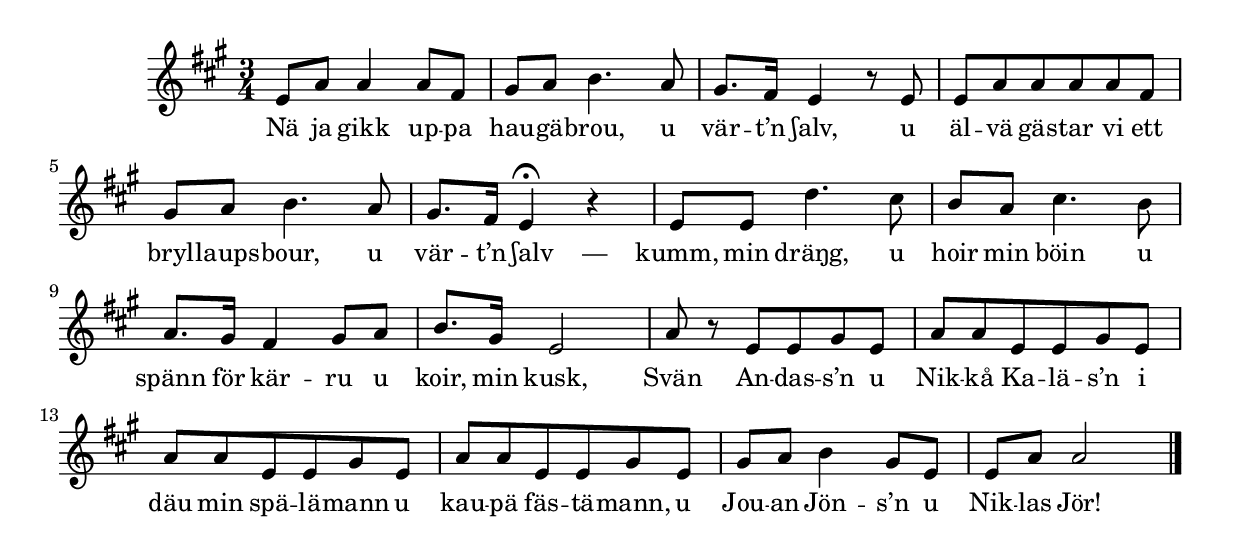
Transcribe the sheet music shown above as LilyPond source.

{
\time 3/4
\key a \major

 e'8 a' a'4 a'8 fis'  | 
 gis' a' b'4. a'8  | 
 gis'8. fis'16 e'4 r8 e'  | 
 e' a' a' a' a' fis'  | 
 gis' a' b'4. a'8  | 
 gis'8. fis'16 e'4-\fermata r  | 
 e'8 e' d''4. cis''8  | 
 b' a' cis''4. b'8  | 
 a'8. gis'16 fis'4 gis'8 a'  | 
 b'8. gis'16 e'2  | 
 a'8 r e' e' gis' e'  | 
 a' a' e' e' gis' e'  | 
 a' a' e' e' gis' e'  | 
 a' a' e' e' gis' e'  | 
 gis' a' b'4 gis'8 e'  | 
 e' a' a'2 \bar "|." |
 }
 \addlyrics {
     Nä ja gikk up -- pa hau -- gä -- brou, u vär -- t’n ʃalv, u
     äl -- vä gäs -- tar vi ett bryl -- laups -- bour, u vär -- t’n
     \once \override LyricText.self-alignment-X = #-0.8 "ʃalv    —"
     kumm, min dräŋg, u hoir min böin u spänn för kär -- ru u koir, min kusk,
     Svän An -- das -- s’n u Nik -- kå Ka -- lä -- s’n i däu min spä -- lä -- mann u
     kau -- pä fäs -- tä -- mann, u Jou -- an Jön -- s’n u Nik -- las Jör!
}
